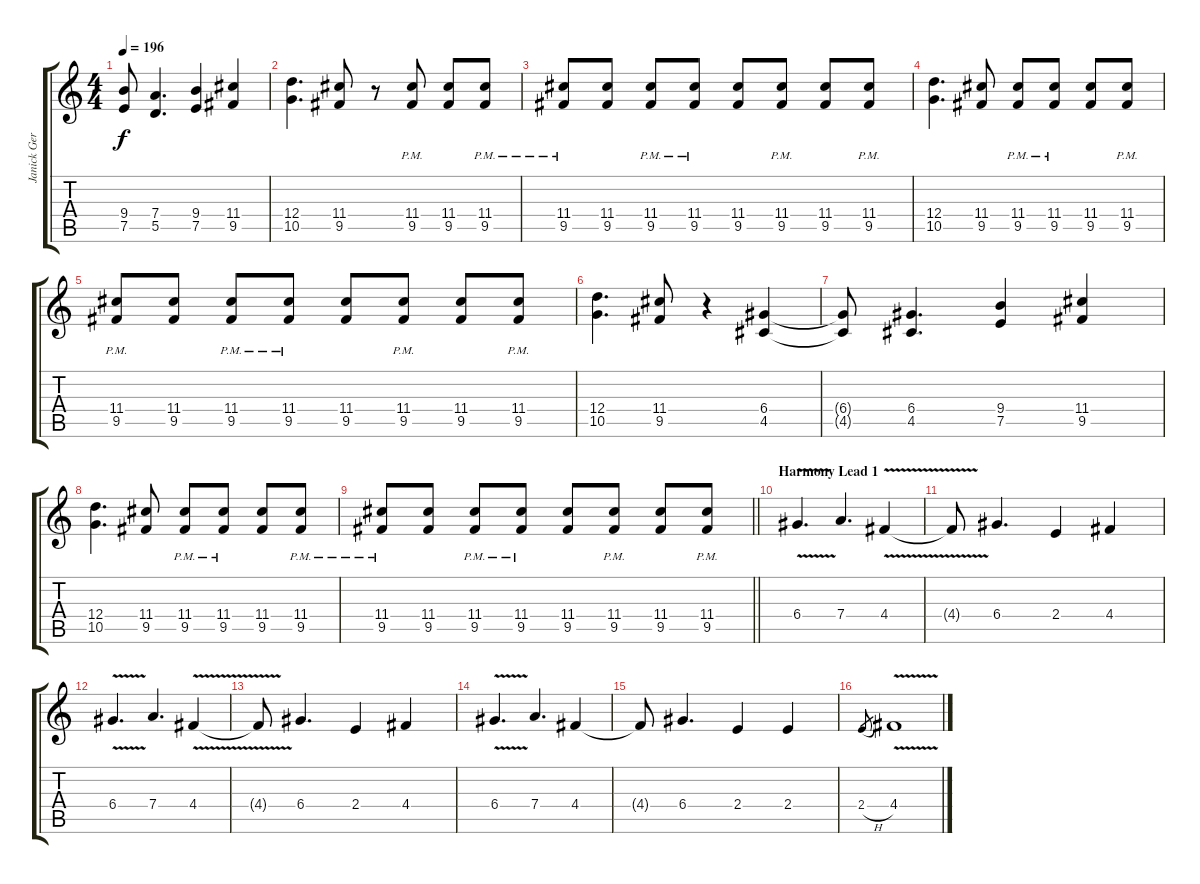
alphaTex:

\track ("Janick Gers" "Janick Ger") {instrument distortionguitar}
\staff {score tabs}
\tuning (E4 B3 G3 D3 A2 E2) {hide}
\ts (4 4)
\tempo 196
\clef g2
\ks c
(9.4{t} 7.5{t}).8{dy f} (7.4 5.5).4{d} (9.4 7.5).4 (11.4 9.5).4 |
(12.4 10.5).4{d} (11.4 9.5).8 r.8 (11.4{pm} 9.5{pm}).8 (11.4 9.5).8 (11.4{pm} 9.5{pm}).8 |
(11.4{pm} 9.5{pm}).8 (11.4 9.5).8 (11.4{pm} 9.5{pm}).8 (11.4{pm} 9.5{pm}).8 (11.4 9.5).8 (11.4{pm} 9.5{pm}).8 (11.4 9.5).8 (11.4{pm} 9.5{pm}).8 |
(12.4 10.5).4{d} (11.4 9.5).8 (11.4{pm} 9.5{pm}).8 (11.4{pm} 9.5{pm}).8 (11.4 9.5).8 (11.4{pm} 9.5{pm}).8 |
(11.4{pm} 9.5{pm}).8 (11.4 9.5).8 (11.4{pm} 9.5{pm}).8 (11.4{pm} 9.5{pm}).8 (11.4 9.5).8 (11.4{pm} 9.5{pm}).8 (11.4 9.5).8 (11.4{pm} 9.5{pm}).8 |
(12.4 10.5).4{d} (11.4 9.5).8 r.4 (6.4 4.5).4 |
(6.4{t} 4.5{t}).8 (6.4 4.5).4{d} (9.4 7.5).4 (11.4 9.5).4 |
(12.4 10.5).4{d} (11.4 9.5).8 (11.4{pm} 9.5{pm}).8 (11.4{pm} 9.5{pm}).8 (11.4 9.5).8 (11.4{pm} 9.5{pm}).8 |
\barLineRight lightlight
(11.4{pm} 9.5{pm}).8 (11.4 9.5).8 (11.4{pm} 9.5{pm}).8 (11.4{pm} 9.5{pm}).8 (11.4 9.5).8 (11.4{pm} 9.5{pm}).8 (11.4 9.5).8 (11.4{pm} 9.5{pm}).8 |
\section ("" "Harmony Lead 1")
6.4{v}.4{d} 7.4.4{d} 4.4{v}.4 |
4.4{t}.8 6.4.4{d} 2.4.4 4.4.4 |
6.4{v}.4{d} 7.4.4{d} 4.4{v}.4 |
4.4{t}.8 6.4.4{d} 2.4.4 4.4.4 |
6.4{v}.4{d} 7.4.4{d} 4.4.4 |
4.4{t}.8 6.4.4{d} 2.4.4 2.4.4 |
2.4{h}.8{gr} 4.4{v}.1
